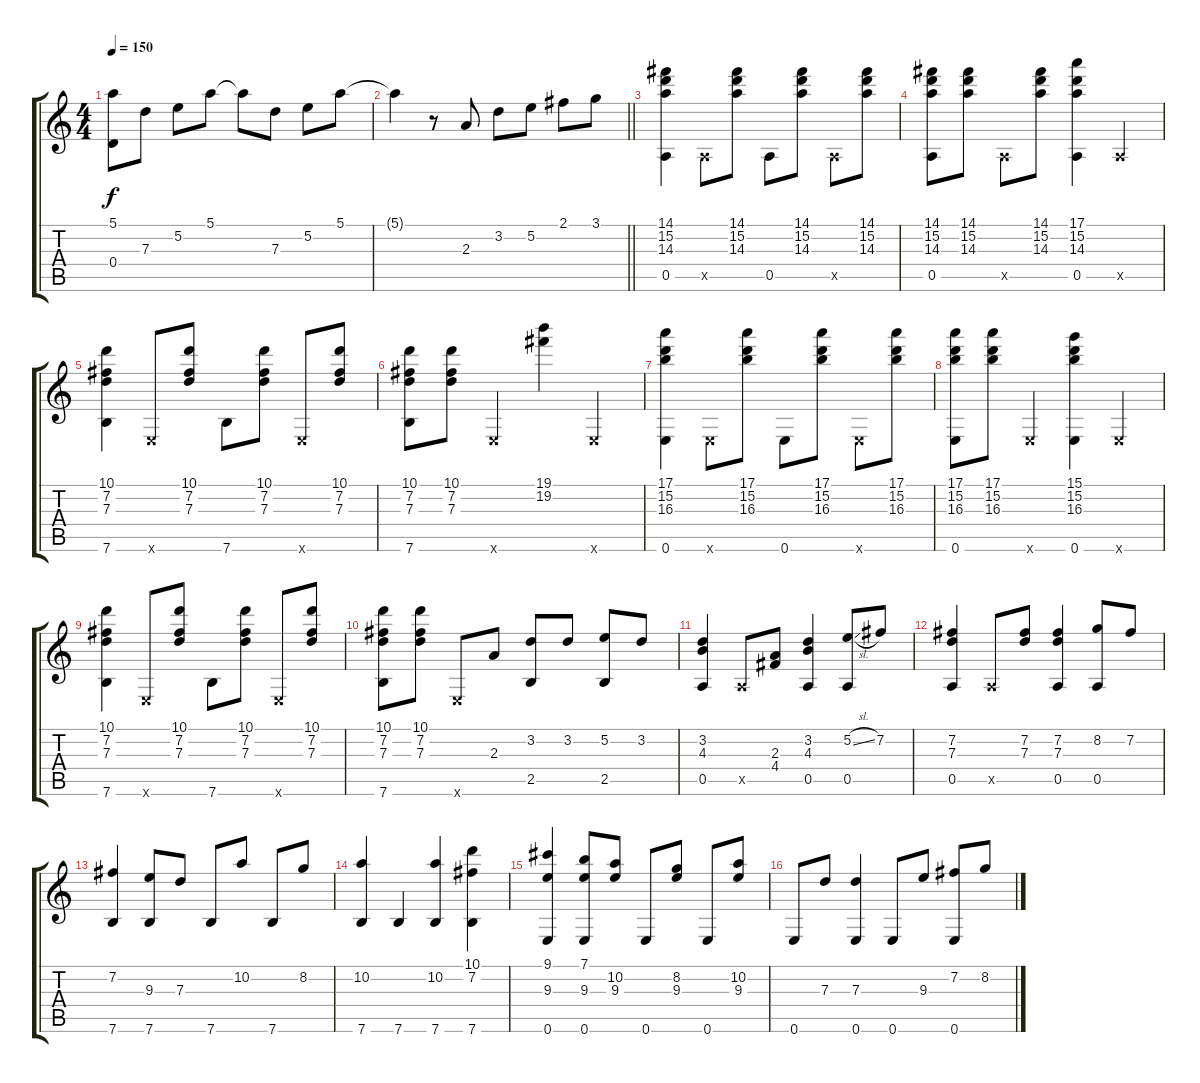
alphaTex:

\track "" {instrument acousticguitarsteel}
\staff {score tabs}
\tuning (E4 B3 G3 D3 A2 E2) {hide}
\ts (4 4)
\tempo 150
\clef g2
\ks c
(5.1 0.4).8{dy f} 7.3.8 5.2.8 5.1.8 5.1{t}.8 7.3.8 5.2.8 5.1.8 |
\barLineRight lightlight
5.1{t}.4 r.8 2.3.8 3.2.8 5.2.8 2.1.8 3.1.8 |
(14.1 15.2 14.3 0.5).4 0.5{x}.8 (14.1 15.2 14.3).8 0.5.8 (14.1 15.2 14.3).8 0.5{x}.8 (14.1 15.2 14.3).8 |
(14.1 15.2 14.3 0.5).8 (14.1 15.2 14.3).8 0.5{x}.8 (14.1 15.2 14.3).8 (17.1 15.2 14.3 0.5).4 0.5{x}.4 |
(10.1 7.2 7.3 7.6).4 0.6{x}.8 (10.1 7.2 7.3).8 7.6.8 (10.1 7.2 7.3).8 0.6{x}.8 (10.1 7.2 7.3).8 |
(10.1 7.2 7.3 7.6).8 (10.1 7.2 7.3).8 0.6{x}.4 (19.1 19.2).4 0.6{x}.4 |
(17.1 15.2 16.3 0.6).4 0.6{x}.8 (17.1 15.2 16.3).8 0.6.8 (17.1 15.2 16.3).8 0.6{x}.8 (17.1 15.2 16.3).8 |
(17.1 15.2 16.3 0.6).8 (17.1 15.2 16.3).8 0.6{x}.4 (15.1 15.2 16.3 0.6).4 0.6{x}.4 |
(10.1 7.2 7.3 7.6).4 0.6{x}.8 (10.1 7.2 7.3).8 7.6.8 (10.1 7.2 7.3).8 0.6{x}.8 (10.1 7.2 7.3).8 |
(10.1 7.2 7.3 7.6).8 (10.1 7.2 7.3).8 0.6{x}.8 2.3.8 (3.2 2.5).8 3.2.8 (5.2 2.5).8 3.2.8 |
(3.2 4.3 0.5).4 0.5{x}.8 (2.3 4.4).8 (3.2 4.3 0.5).4 (5.2{sl} 0.5).8 7.2.8 |
(7.2 7.3 0.5).4 0.5{x}.8 (7.2 7.3).8 (7.2 7.3 0.5).4 (8.2 0.5).8 7.2.8 |
(7.2 7.6).4 (9.3 7.6).8 7.3.8 7.6.8 10.2.8 7.6.8 8.2.8 |
(10.2 7.6).4 7.6.4 (10.2 7.6).4 (10.1 7.2 7.6).4 |
(9.1 9.3 0.6).4 (7.1 9.3 0.6).8 (10.2 9.3).8 0.6.8 (8.2 9.3).8 0.6.8 (10.2 9.3).8 |
0.6.8 7.3.8 (7.3 0.6).4 0.6.8 9.3.8 (7.2 0.6).8 8.2.8
